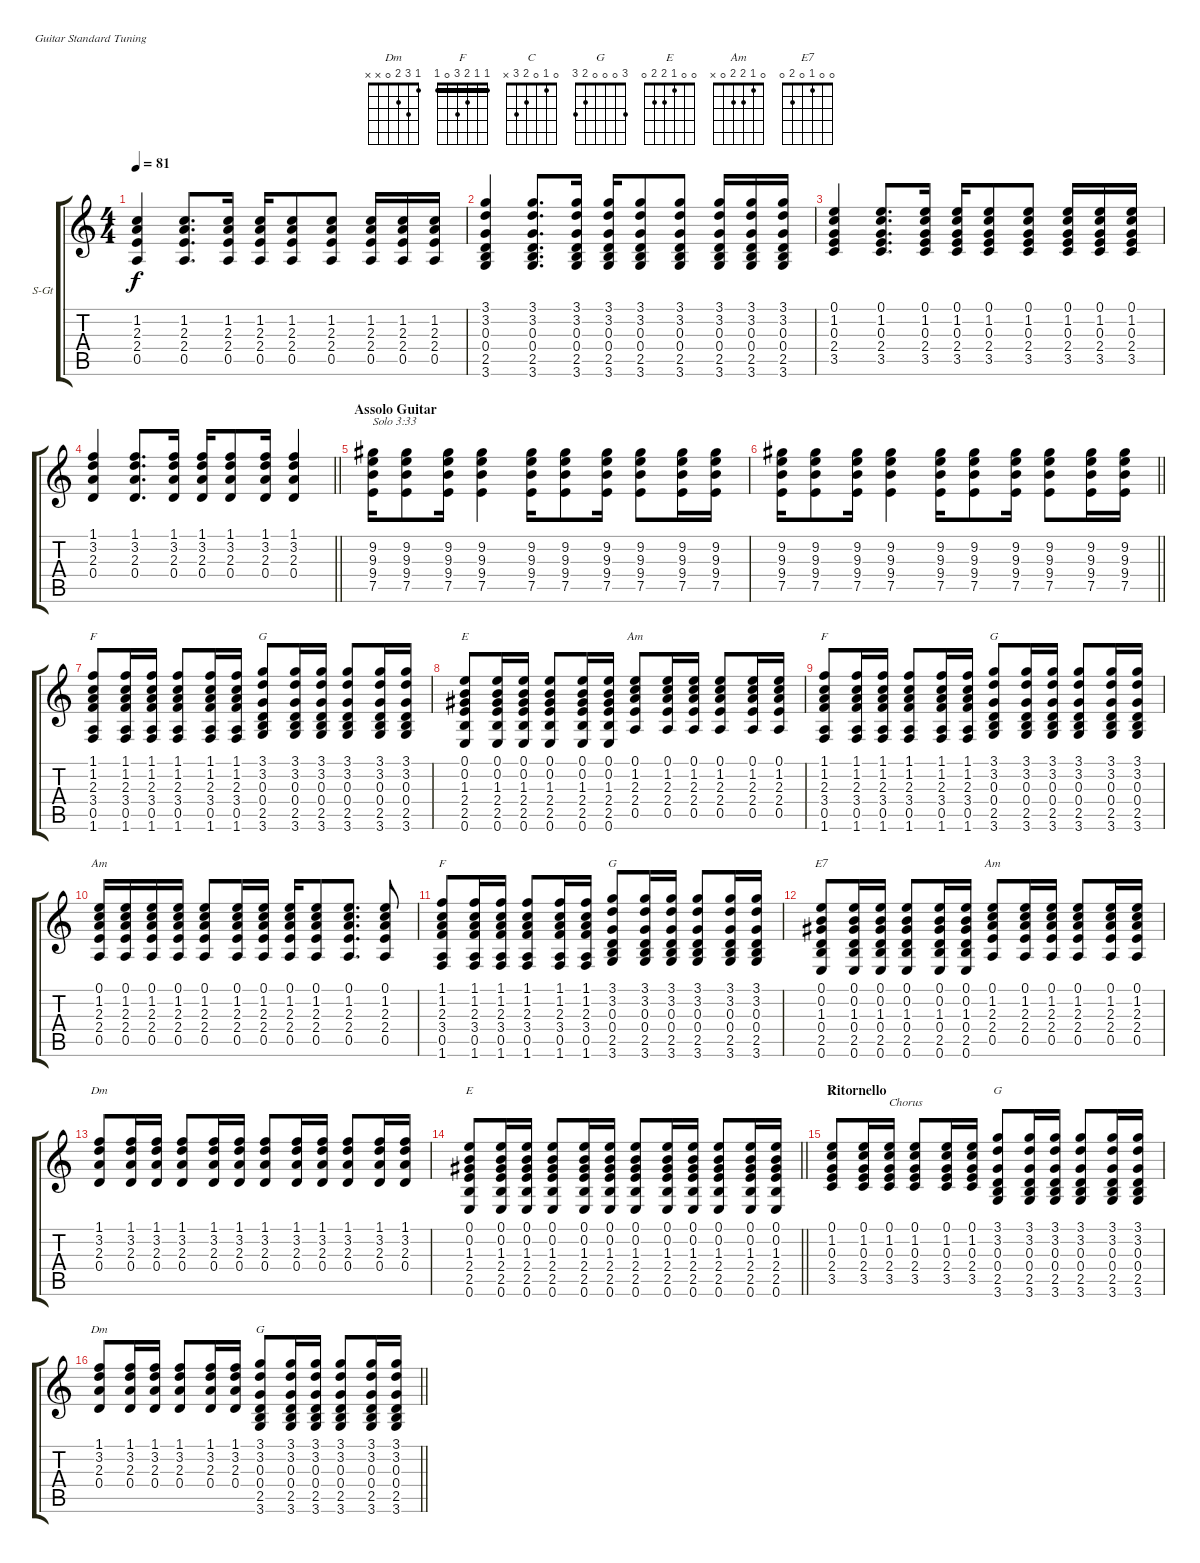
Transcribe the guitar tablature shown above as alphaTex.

\bracketExtendMode groupsimilarinstruments
\firstSystemTrackNameOrientation horizontal
\otherSystemsTrackNameOrientation horizontal
\track ("Chitarra Classica Rudolf" "S-Gt") {instrument acousticguitarsteel}
\staff {score tabs}
\tuning (E4 B3 G3 D3 A2 E2)
\chord ("Dm" 1 3 2 0 x x) {showfingering false}
\chord ("F" 1 1 2 3 0 1) {showfingering false barre 1}
\chord ("C" 0 1 0 2 3 x) {showfingering false}
\chord ("G" 3 3 0 0 2 3) {showfingering false}
\chord ("G" 3 0 0 0 2 3) {showfingering false}
\chord ("E" 0 0 1 2 2 0) {showfingering false}
\chord ("Am" 0 1 2 2 0 x) {showfingering false}
\chord ("E7" 0 0 1 0 2 0) {showfingering false}
\ts (4 4)
\tempo 81
\clef g2
\ks c
(1.2 2.3 2.4 0.5).4{dy f} (1.2 2.3 2.4 0.5).8{d} (1.2 2.3 2.4 0.5).16 (1.2 2.3 2.4 0.5).16 (1.2 2.3 2.4 0.5).8 (1.2 2.3 2.4 0.5).8 (1.2 2.3 2.4 0.5).16 (1.2 2.3 2.4 0.5).16 (1.2 2.3 2.4 0.5).16 |
(3.1 3.2 0.3 0.4 2.5 3.6).4 (3.1 3.2 0.3 0.4 2.5 3.6).8{d} (3.1 3.2 0.3 0.4 2.5 3.6).16 (3.1 3.2 0.3 0.4 2.5 3.6).16 (3.1 3.2 0.3 0.4 2.5 3.6).8 (3.1 3.2 0.3 0.4 2.5 3.6).8 (3.1 3.2 0.3 0.4 2.5 3.6).16 (3.1 3.2 0.3 0.4 2.5 3.6).16 (3.1 3.2 0.3 0.4 2.5 3.6).16 |
(0.1 1.2 0.3 2.4 3.5).4 (0.1 1.2 0.3 2.4 3.5).8{d} (0.1 1.2 0.3 2.4 3.5).16 (0.1 1.2 0.3 2.4 3.5).16 (0.1 1.2 0.3 2.4 3.5).8 (0.1 1.2 0.3 2.4 3.5).8 (0.1 1.2 0.3 2.4 3.5).16 (0.1 1.2 0.3 2.4 3.5).16 (0.1 1.2 0.3 2.4 3.5).16 |
\barLineRight lightlight
(1.1 3.2 2.3 0.4).4 (1.1 3.2 2.3 0.4).8{d} (1.1 3.2 2.3 0.4).16 (1.1 3.2 2.3 0.4).16 (1.1 3.2 2.3 0.4).8 (1.1 3.2 2.3 0.4).16 (1.1 3.2 2.3 0.4).4 |
\section ("" "Assolo Guitar")
(9.2 9.3 9.4 7.5).16{txt "Solo 3:33"} (9.2 9.3 9.4 7.5).8 (9.2 9.3 9.4 7.5).16 (9.2 9.3 9.4 7.5).4 (9.2 9.3 9.4 7.5).16 (9.2 9.3 9.4 7.5).8 (9.2 9.3 9.4 7.5).16 (9.2 9.3 9.4 7.5).8 (9.2 9.3 9.4 7.5).16 (9.2 9.3 9.4 7.5).16 |
\barLineRight lightlight
(9.2 9.3 9.4 7.5).16 (9.2 9.3 9.4 7.5).8 (9.2 9.3 9.4 7.5).16 (9.2 9.3 9.4 7.5).4 (9.2 9.3 9.4 7.5).16 (9.2 9.3 9.4 7.5).8 (9.2 9.3 9.4 7.5).16 (9.2 9.3 9.4 7.5).8 (9.2 9.3 9.4 7.5).16 (9.2 9.3 9.4 7.5).16 |
(1.1 1.2 2.3 3.4 0.5 1.6).8{ch "F"} (1.1 1.2 2.3 3.4 0.5 1.6).16 (1.1 1.2 2.3 3.4 0.5 1.6).16 (1.1 1.2 2.3 3.4 0.5 1.6).8 (1.1 1.2 2.3 3.4 0.5 1.6).16 (1.1 1.2 2.3 3.4 0.5 1.6).16 (3.1 3.2 0.3 0.4 2.5 3.6).8{ch "G"} (3.1 3.2 0.3 0.4 2.5 3.6).16 (3.1 3.2 0.3 0.4 2.5 3.6).16 (3.1 3.2 0.3 0.4 2.5 3.6).8 (3.1 3.2 0.3 0.4 2.5 3.6).16 (3.1 3.2 0.3 0.4 2.5 3.6).16 |
(0.1 0.2 1.3 2.4 2.5 0.6).8{ch "E"} (0.1 0.2 1.3 2.4 2.5 0.6).16 (0.1 0.2 1.3 2.4 2.5 0.6).16 (0.1 0.2 1.3 2.4 2.5 0.6).8 (0.1 0.2 1.3 2.4 2.5 0.6).16 (0.1 0.2 1.3 2.4 2.5 0.6).16 (0.1 1.2 2.3 2.4 0.5).8{ch "Am"} (0.1 1.2 2.3 2.4 0.5).16 (0.1 1.2 2.3 2.4 0.5).16 (0.1 1.2 2.3 2.4 0.5).8 (0.1 1.2 2.3 2.4 0.5).16 (0.1 1.2 2.3 2.4 0.5).16 |
(1.1 1.2 2.3 3.4 0.5 1.6).8{ch "F"} (1.1 1.2 2.3 3.4 0.5 1.6).16 (1.1 1.2 2.3 3.4 0.5 1.6).16 (1.1 1.2 2.3 3.4 0.5 1.6).8 (1.1 1.2 2.3 3.4 0.5 1.6).16 (1.1 1.2 2.3 3.4 0.5 1.6).16 (3.1 3.2 0.3 0.4 2.5 3.6).8{ch "G"} (3.1 3.2 0.3 0.4 2.5 3.6).16 (3.1 3.2 0.3 0.4 2.5 3.6).16 (3.1 3.2 0.3 0.4 2.5 3.6).8 (3.1 3.2 0.3 0.4 2.5 3.6).16 (3.1 3.2 0.3 0.4 2.5 3.6).16 |
(0.1 1.2 2.3 2.4 0.5).16{ch "Am"} (0.1 1.2 2.3 2.4 0.5).16 (0.1 1.2 2.3 2.4 0.5).16 (0.1 1.2 2.3 2.4 0.5).16 (0.1 1.2 2.3 2.4 0.5).8 (0.1 1.2 2.3 2.4 0.5).16 (0.1 1.2 2.3 2.4 0.5).16 (0.1 1.2 2.3 2.4 0.5).16 (0.1 1.2 2.3 2.4 0.5).8 (0.1 1.2 2.3 2.4 0.5).8{d} (0.1 1.2 2.3 2.4 0.5).8 |
(1.1 1.2 2.3 3.4 0.5 1.6).8{ch "F"} (1.1 1.2 2.3 3.4 0.5 1.6).16 (1.1 1.2 2.3 3.4 0.5 1.6).16 (1.1 1.2 2.3 3.4 0.5 1.6).8 (1.1 1.2 2.3 3.4 0.5 1.6).16 (1.1 1.2 2.3 3.4 0.5 1.6).16 (3.1 3.2 0.3 0.4 2.5 3.6).8{ch "G"} (3.1 3.2 0.3 0.4 2.5 3.6).16 (3.1 3.2 0.3 0.4 2.5 3.6).16 (3.1 3.2 0.3 0.4 2.5 3.6).8 (3.1 3.2 0.3 0.4 2.5 3.6).16 (3.1 3.2 0.3 0.4 2.5 3.6).16 |
(0.1 0.2 1.3 0.4 2.5 0.6).8{ch "E7"} (0.1 0.2 1.3 0.4 2.5 0.6).16 (0.1 0.2 1.3 0.4 2.5 0.6).16 (0.1 0.2 1.3 0.4 2.5 0.6).8 (0.1 0.2 1.3 0.4 2.5 0.6).16 (0.1 0.2 1.3 0.4 2.5 0.6).16 (0.1 1.2 2.3 2.4 0.5).8{ch "Am"} (0.1 1.2 2.3 2.4 0.5).16 (0.1 1.2 2.3 2.4 0.5).16 (0.1 1.2 2.3 2.4 0.5).8 (0.1 1.2 2.3 2.4 0.5).16 (0.1 1.2 2.3 2.4 0.5).16 |
(1.1 3.2 2.3 0.4).8{ch "Dm"} (1.1 3.2 2.3 0.4).16 (1.1 3.2 2.3 0.4).16 (1.1 3.2 2.3 0.4).8 (1.1 3.2 2.3 0.4).16 (1.1 3.2 2.3 0.4).16 (1.1 3.2 2.3 0.4).8 (1.1 3.2 2.3 0.4).16 (1.1 3.2 2.3 0.4).16 (1.1 3.2 2.3 0.4).8 (1.1 3.2 2.3 0.4).16 (1.1 3.2 2.3 0.4).16 |
\barLineRight lightlight
(0.1 0.2 1.3 2.4 2.5 0.6).8{ch "E"} (0.1 0.2 1.3 2.4 2.5 0.6).16 (0.1 0.2 1.3 2.4 2.5 0.6).16 (0.1 0.2 1.3 2.4 2.5 0.6).8 (0.1 0.2 1.3 2.4 2.5 0.6).16 (0.1 0.2 1.3 2.4 2.5 0.6).16 (0.1 0.2 1.3 2.4 2.5 0.6).8 (0.1 0.2 1.3 2.4 2.5 0.6).16 (0.1 0.2 1.3 2.4 2.5 0.6).16 (0.1 0.2 1.3 2.4 2.5 0.6).8 (0.1 0.2 1.3 2.4 2.5 0.6).16 (0.1 0.2 1.3 2.4 2.5 0.6).16 |
\section ("" "Ritornello")
(0.1 1.2 0.3 2.4 3.5).8{ch "C"} (0.1 1.2 0.3 2.4 3.5).16 (0.1 1.2 0.3 2.4 3.5).16{txt "Chorus"} (0.1 1.2 0.3 2.4 3.5).8 (0.1 1.2 0.3 2.4 3.5).16 (0.1 1.2 0.3 2.4 3.5).16 (3.1 3.2 0.3 0.4 2.5 3.6).8{ch "G"} (3.1 3.2 0.3 0.4 2.5 3.6).16 (3.1 3.2 0.3 0.4 2.5 3.6).16 (3.1 3.2 0.3 0.4 2.5 3.6).8 (3.1 3.2 0.3 0.4 2.5 3.6).16 (3.1 3.2 0.3 0.4 2.5 3.6).16 |
\barLineRight lightlight
(1.1 3.2 2.3 0.4).8{ch "Dm"} (1.1 3.2 2.3 0.4).16 (1.1 3.2 2.3 0.4).16 (1.1 3.2 2.3 0.4).8 (1.1 3.2 2.3 0.4).16 (1.1 3.2 2.3 0.4).16 (3.1 3.2 0.3 0.4 2.5 3.6).8{ch "G"} (3.1 3.2 0.3 0.4 2.5 3.6).16 (3.1 3.2 0.3 0.4 2.5 3.6).16 (3.1 3.2 0.3 0.4 2.5 3.6).8 (3.1 3.2 0.3 0.4 2.5 3.6).16 (3.1 3.2 0.3 0.4 2.5 3.6).16
